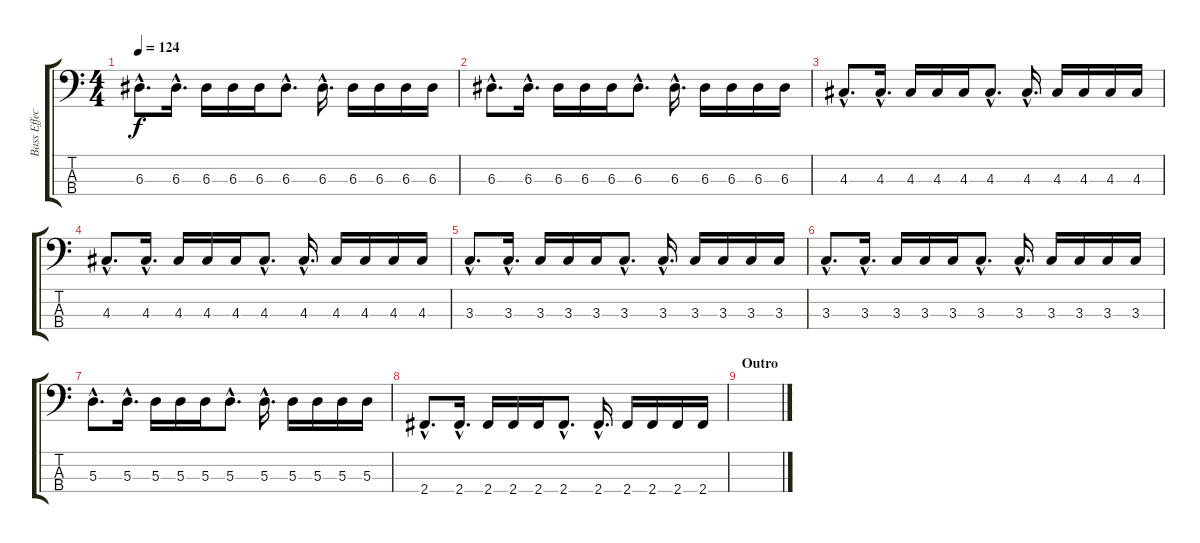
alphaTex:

\track ("Bass Effect" "Bass Effec") {instrument overdrivenguitar}
\staff {score tabs}
\tuning (G2 D2 A1 E1) {hide}
\ts (4 4)
\tempo 124
\clef f4
\ks c
6.3{hac}.8{d dy f} 6.3{hac}.16{d} 6.3.16 6.3.16 6.3.16 6.3{hac}.8{d} 6.3{hac}.16{d} 6.3.16 6.3.16 6.3.16 6.3.16 |
6.3{hac}.8{d} 6.3{hac}.16{d} 6.3.16 6.3.16 6.3.16 6.3{hac}.8{d} 6.3{hac}.16{d} 6.3.16 6.3.16 6.3.16 6.3.16 |
4.3{hac}.8{d} 4.3{hac}.16{d} 4.3.16 4.3.16 4.3.16 4.3{hac}.8{d} 4.3{hac}.16{d} 4.3.16 4.3.16 4.3.16 4.3.16 |
4.3{hac}.8{d} 4.3{hac}.16{d} 4.3.16 4.3.16 4.3.16 4.3{hac}.8{d} 4.3{hac}.16{d} 4.3.16 4.3.16 4.3.16 4.3.16 |
3.3{hac}.8{d} 3.3{hac}.16{d} 3.3.16 3.3.16 3.3.16 3.3{hac}.8{d} 3.3{hac}.16{d} 3.3.16 3.3.16 3.3.16 3.3.16 |
3.3{hac}.8{d} 3.3{hac}.16{d} 3.3.16 3.3.16 3.3.16 3.3{hac}.8{d} 3.3{hac}.16{d} 3.3.16 3.3.16 3.3.16 3.3.16 |
5.3{hac}.8{d} 5.3{hac}.16{d} 5.3.16 5.3.16 5.3.16 5.3{hac}.8{d} 5.3{hac}.16{d} 5.3.16 5.3.16 5.3.16 5.3.16 |
2.4{hac}.8{d} 2.4{hac}.16{d} 2.4.16 2.4.16 2.4.16 2.4{hac}.8{d} 2.4{hac}.16{d} 2.4.16 2.4.16 2.4.16 2.4.16 |
\section ("" "Outro")
